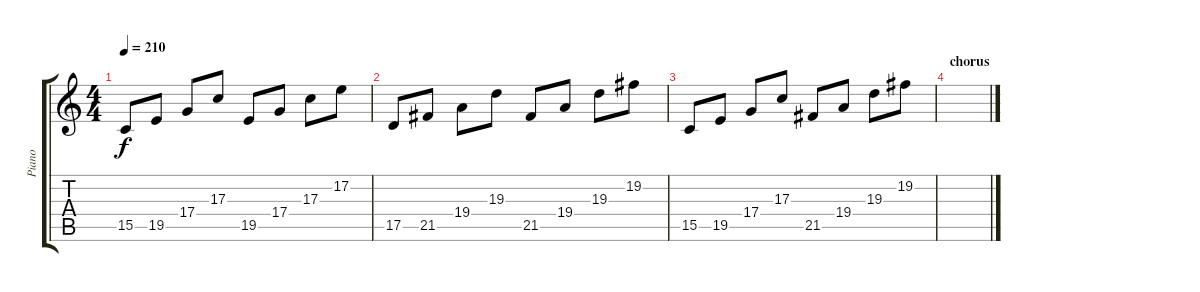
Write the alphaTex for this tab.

\track ("Piano" "Piano") {instrument acousticgrandpiano}
\staff {score tabs}
\tuning (E4 B3 G3 D3 A2 E2) {hide}
\ts (4 4)
\tempo 210
\clef g2
\ks c
15.5.8{dy f} 19.5.8 17.4.8 17.3.8 19.5.8 17.4.8 17.3.8 17.2.8 |
17.5.8 21.5.8 19.4.8 19.3.8 21.5.8 19.4.8 19.3.8 19.2.8 |
15.5.8 19.5.8 17.4.8 17.3.8 21.5.8 19.4.8 19.3.8 19.2.8 |
\section ("" "chorus")
